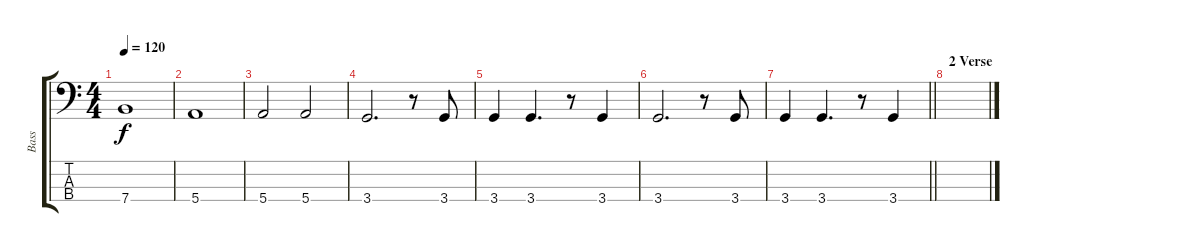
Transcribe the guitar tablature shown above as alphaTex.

\track ("Bass" "Bass") {instrument electricbassfinger}
\staff {score tabs}
\tuning (G2 D2 A1 E1) {hide}
\ts (4 4)
\tempo 120
\clef f4
\ks c
7.4.1{dy f} |
5.4.1 |
5.4.2 5.4.2 |
3.4.2{d} r.8 3.4.8 |
3.4.4 3.4.4{d} r.8 3.4.4 |
3.4.2{d} r.8 3.4.8 |
\barLineRight lightlight
3.4.4 3.4.4{d} r.8 3.4.4 |
\section ("" "2 Verse")
